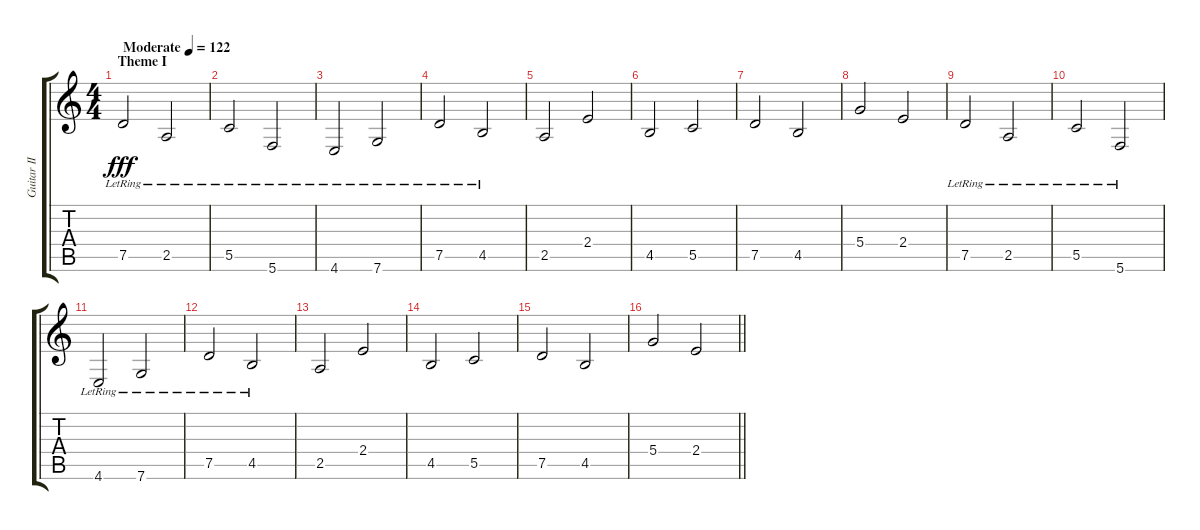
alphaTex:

\track ("Guitar II" "Guitar II") {instrument electricguitarclean}
\staff {score tabs}
\tuning (E4 B3 G3 D3 G2 C2) {hide}
\ts (4 4)
\section ("" "Theme I")
\tempo (122 "Moderate")
\clef g2
\ks c
7.5{lr}.2{dy fff instrument electricguitarclean} 2.5{lr}.2 |
5.5{lr}.2 5.6{lr}.2 |
4.6{lr}.2 7.6{lr}.2 |
7.5{lr}.2 4.5{lr}.2 |
2.5.2 2.4.2 |
4.5.2 5.5.2 |
7.5.2 4.5.2 |
5.4.2 2.4.2 |
7.5{lr}.2 2.5{lr}.2 |
5.5{lr}.2 5.6{lr}.2 |
4.6{lr}.2 7.6{lr}.2 |
7.5{lr}.2 4.5{lr}.2 |
2.5.2 2.4.2 |
4.5.2 5.5.2 |
7.5.2 4.5.2 |
\barLineRight lightlight
5.4.2 2.4.2
